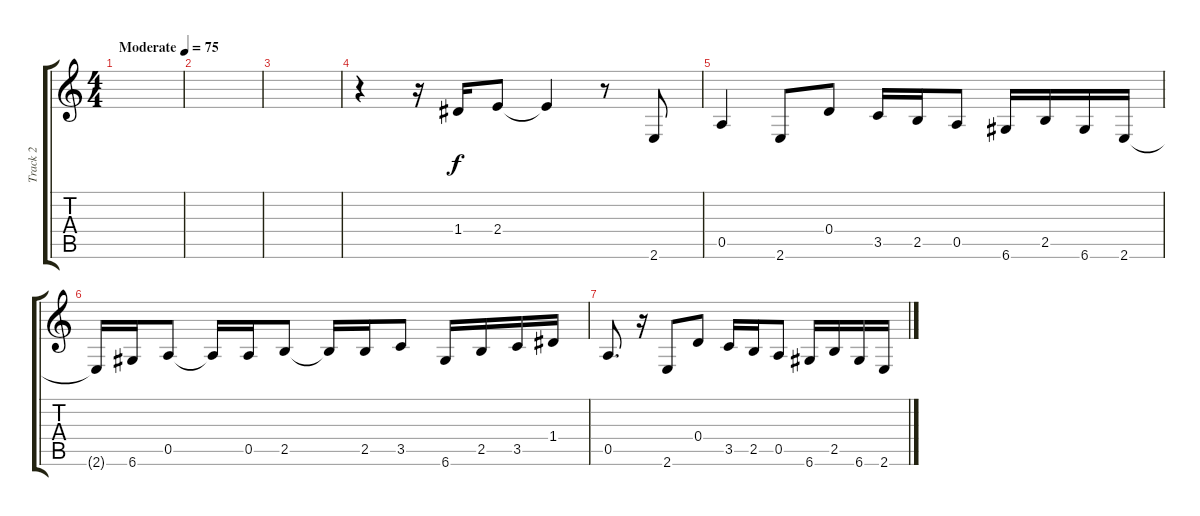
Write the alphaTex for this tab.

\track ("Track 2" "Track 2") {instrument acousticguitarnylon}
\staff {score tabs}
\tuning (E4 B3 G3 D3 A2 D2) {hide}
\ts (4 4)
\tempo (75 "Moderate")
\clef g2
\ks c
|
|
|
r.4 r.16 1.4.16 2.4.8 2.4{t}.4 r.8 2.6.8 |
0.5.4 2.6.8 0.4.8 3.5.16 2.5.16 0.5.8 6.6.16 2.5.16 6.6.16 2.6.16 |
2.6{t}.16 6.6.16 0.5.8 0.5{t}.16 0.5.16 2.5.8 2.5{t}.16 2.5.16 3.5.8 6.6.16 2.5.16 3.5.16 1.4.16 |
0.5.8{d} r.16 2.6.8 0.4.8 3.5.16 2.5.16 0.5.8 6.6.16 2.5.16 6.6.16 2.6.16
